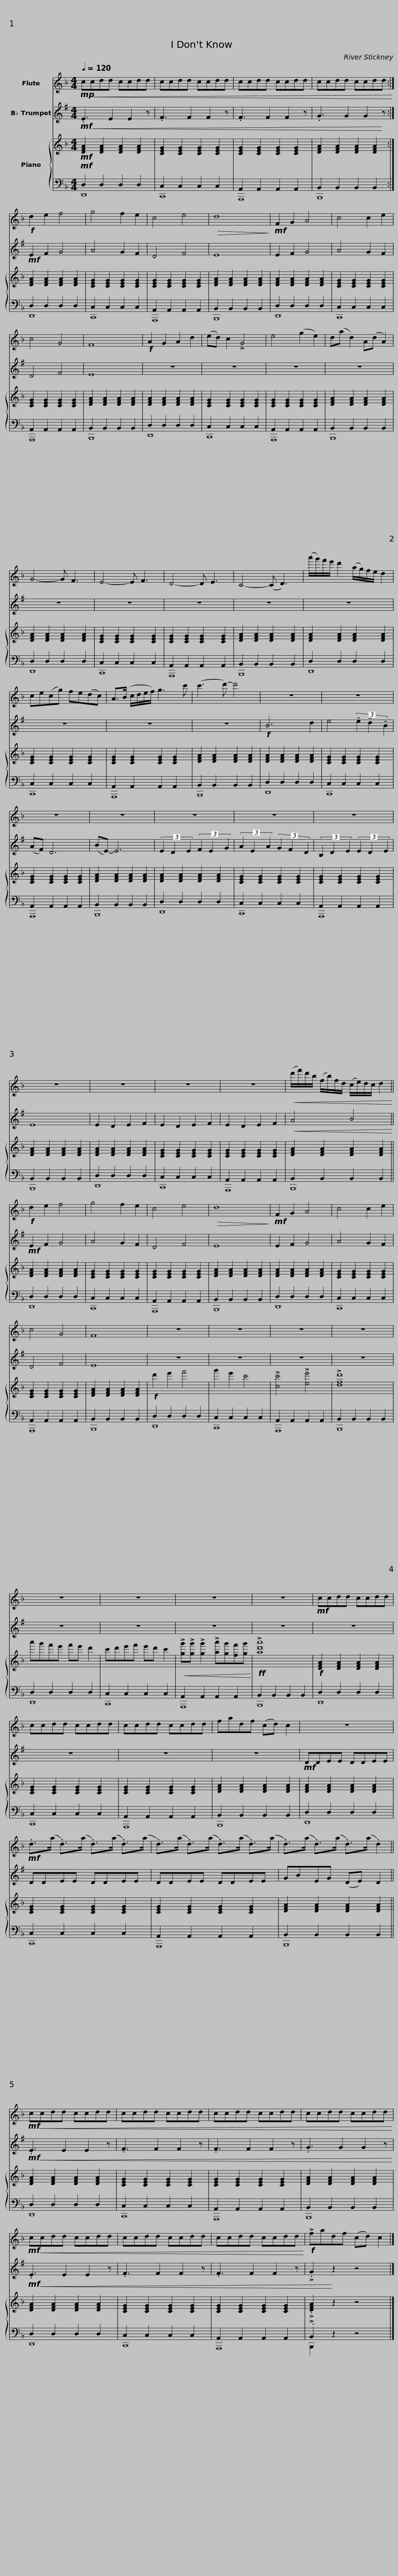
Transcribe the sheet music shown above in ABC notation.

X:1
%%score 1 2 { 3 | ( 4 5 ) }
L:1/8
Q:1/4=120
M:4/4
I:linebreak $
K:F
V:1 treble
V:2 treble transpose=-2
V:3 treble
V:4 bass
V:5 bass
V:1
!mp!!<(! ccdd ccdd | ccdd ccdd | ccdd ccdd | ccdd ccdd!<)! :|!f! d2 e2 f4 |$ %5
 g4 f2 e2 | c4 e4 |!>(! d8!>)! |!mf! F2 G2 A4 | c4 c2 e2 | %10
 c4 G4 | F8 |!f! A2 G2 A2 d2 |$ (ed) c2 !>!G4 | e4 (g2 e2) | %15
 d(a d2) A(d A2) | G4- G F3 | E4- E F3 | D4- D E3 |$ C4- (C D3) | %20
 (a'/g'/)f'/e'/ d'2 (a/g/)f/e/ d2 | ce(cg) fe(dc) | A>(B c/d/e/f/) g3 c' | (c'3 d'-) d'4 |$ z8 | %25
 z8 | z8 | z8 | z8 | z8 |$ %30
 z8 | z8 | z8 | z8 | z8 |$ %35
!<(! (d'/f'/)d'/b/ (f/b/)f/d/ (c/e/)d/c/ d2!<)! ||!f! d2 e2 f4 | g4 f2 e2 | c4 e4 |!>(! d8!>)! | %40
!mf! F2 G2 A4 |$ c4 c2 e2 | c4 G4 | F8 | z8 | %45
 z8 | z8 | z8 |$ z8 | z8 | %50
 z8 | z8 |!mf! ccdd ccdd |$ ccdd ccdd | ccdd ccdd | %55
 fadf (cd) c2 | z8 |$!mf! .d>(a .d>)(a .d>)(a .d>)(a | .d>)(a .d>)(a .d>)(a .d>)(a | .d>)(a .d>)(a .d>)(a .d2) || %60
!mf!!<(! ccdd ccdd |$ ccdd ccdd | ccdd ccdd | ccdd ccdd!<)! |!mf!!<(! ccdd ccdd | %65
 ccdd ccdd |$ ccdd ccdd!<)! |!f! !>!fadf (cd) c2 |] %68
V:2
[K:G]!mf!!<(! .E3 E2 E2 z | .F3 F2 F2 z | .F3 F2 F2 z | .G3 G2 G2!<)! z :|!mf! E2 F2 G4 |$ %5
 A4 G2 F2 | D4 F4 | E8 | E2 F2 G4 | A4 G2 F2 | %10
 D4 F4 | E8 | z8 |$ z8 | z8 | %15
 z8 | z8 | z8 | z8 |$ z8 | %20
 z8 | z8 | z8 | z8 |$!f! B6 d2 | %25
 e4 (3!tenuto!e2 !tenuto!d2 !tenuto!B2 | (AF) D6 | (BE-) E6 | (3E2 D2 E2 (3F2 E2 G2 | (3A2 E2 A2 (3G2 F2 D2 |$ %30
 (3B,2 D2 E2 (3E2 D2 E2 | E8 | E2 D2 E2 F2 | E2 D2 E2 F2 | E2 D2 E2 F2 |$ %35
!<(! A4 B4!<)! ||!mf! E2 F2 G4 | A4 G2 F2 | D4 F4 | E8 | %40
 E2 F2 G4 |$ A4 G2 F2 | D4 F4 | E8 | z8 | %45
 z8 | z8 | z8 |$ z8 | z8 | %50
 z8 | z8 | z8 |$ z8 | z8 | %55
 z8 |!mf! DDEE DDEE |$ DDEE DDEE | DDEE DDEE | GBEG (DE) D2 || %60
!mf!!<(! .E3 E2 E2 z |$ .F3 F2 F2 z | .F3 F2 F2 z | .G3 G2 G2 z!<)! |!mf!!<(! .E3 E2 E2 z | %65
 .F3 F2 F2 z |$ .F3 F2 F2 z | !>!.G2!<)! z2 z4 |] %68
V:3
!mf! [DFA]2 [DFA]2 [DFA]2 [DFA]2 | [CEG]2 [CEG]2 [CEG]2 [CEG]2 | [CEG]2 [CEG]2 [CEG]2 [CEG]2 | [DFA]2 [DFA]2 [DFA]2 [DFA]2 :| [DFA]2 [DFA]2 [DFA]2 [DFA]2 |$ %5
 [CEG]2 [CEG]2 [CEG]2 [CEG]2 | [CEG]2 [CEG]2 [CEG]2 [CEG]2 | [DFA]2 [DFA]2 [DFA]2 [DFA]2 | [DFA]2 [DFA]2 [DFA]2 [DFA]2 | [CEG]2 [CEG]2 [CEG]2 [CEG]2 | %10
 [CEG]2 [CEG]2 [CEG]2 [CEG]2 | [DFA]2 [DFA]2 [DFA]2 [DFA]2 | [DFA]2 [DFA]2 [DFA]2 [DFA]2 |$ [CEG]2 [CEG]2 [CEG]2 [CEG]2 | [CEG]2 [CEG]2 [CEG]2 [CEG]2 | %15
 [DFA]2 [DFA]2 [DFA]2 [DFA]2 | [DFA]2 [DFA]2 [DFA]2 [DFA]2 | [CEG]2 [CEG]2 [CEG]2 [CEG]2 | [CEG]2 [CEG]2 [CEG]2 [CEG]2 |$ [DFA]2 [DFA]2 [DFA]2 [DFA]2 | %20
 [DFA]2 [DFA]2 [DFA]2 [DFA]2 | [CEG]2 [CEG]2 [CEG]2 [CEG]2 | [CEG]2 [CEG]2 [CEG]2 [CEG]2 | [DFA]2 [DFA]2 [DFA]2 [DFA]2 |$ [DFA]2 [DFA]2 [DFA]2 [DFA]2 | %25
 [CEG]2 [CEG]2 [CEG]2 [CEG]2 | [CEG]2 [CEG]2 [CEG]2 [CEG]2 | [DFA]2 [DFA]2 [DFA]2 [DFA]2 | [DFA]2 [DFA]2 [DFA]2 [DFA]2 | [CEG]2 [CEG]2 [CEG]2 [CEG]2 |$ %30
 [CEG]2 [CEG]2 [CEG]2 [CEG]2 | [DFA]2 [DFA]2 [DFA]2 [DFA]2 | [DFA]2 [DFA]2 [DFA]2 [DFA]2 | [CEG]2 [CEG]2 [CEG]2 [CEG]2 | [CEG]2 [CEG]2 [CEG]2 [CEG]2 |$ %35
 [DFA]2 [DFA]2 [DFA]2 [DFA]2 || [DFA]2 [DFA]2 [DFA]2 [DFA]2 | [CEG]2 [CEG]2 [CEG]2 [CEG]2 | [CEG]2 [CEG]2 [CEG]2 [CEG]2 | [DFA]2 [DFA]2 [DFA]2 [DFA]2 | %40
 [DFA]2 [DFA]2 [DFA]2 [DFA]2 |$ [CEG]2 [CEG]2 [CEG]2 [CEG]2 | [CEG]2 [CEG]2 [CEG]2 [CEG]2 | [DFA]2 [DFA]2 [DFA]2 [DFA]2 |!f! d'2 e'2 f'4 | %45
 g'2 e'2 c'4 | !>![cc']4 !>![ee']4 | !>![dfd']8 |$ a'g'f'e' f'e' d'2 | c'd'e'f' e'd' c'2 | %50
!<(! !>![gg']!>![gg'] !>![gg']2 !>![aa'][gg'][ff'][gg']!<)! |!ff! !>![ad'a']8 |!f! [DFA]2 [DFA]2 [DFA]2 [DFA]2 |$ [CEG]2 [CEG]2 [CEG]2 [CEG]2 | [CEG]2 [CEG]2 [CEG]2 [CEG]2 | %55
 [DFA]2 [DFA]2 [DFA]2 [DFA]2 | [DFA]2 [DFA]2 [DFA]2 [DFA]2 |$ [CEG]2 [CEG]2 [CEG]2 [CEG]2 | [CEG]2 [CEG]2 [CEG]2 [CEG]2 | [DFA]2 [DFA]2 [DFA]2 [DFA]2 || %60
 [DFA]2 [DFA]2 [DFA]2 [DFA]2 |$ [CEG]2 [CEG]2 [CEG]2 [CEG]2 | [CEG]2 [CEG]2 [CEG]2 [CEG]2 | [DFA]2 [DFA]2 [DFA]2 [DFA]2 | [DFA]2 [DFA]2 [DFA]2 [DFA]2 | %65
 [CEG]2 [CEG]2 [CEG]2 [CEG]2 |$ [CEG]2 [CEG]2 [CEG]2 [CEG]2 | !>!.[DFA]2 z2 z4 |] %68
V:4
!mf! D,2 D,2 D,2 D,2 | C,2 C,2 C,2 C,2 | A,,2 A,,2 A,,2 A,,2 | B,,2 B,,2 B,,2 B,,2 :| D,2 D,2 D,2 D,2 |$ %5
 C,2 C,2 C,2 C,2 | A,,2 A,,2 A,,2 A,,2 | B,,2 B,,2 B,,2 B,,2 | D,2 D,2 D,2 D,2 | C,2 C,2 C,2 C,2 | %10
 A,,2 A,,2 A,,2 A,,2 | B,,2 B,,2 B,,2 B,,2 | D,2 D,2 D,2 D,2 |$ C,2 C,2 C,2 C,2 | A,,2 A,,2 A,,2 A,,2 | %15
 B,,2 B,,2 B,,2 B,,2 | D,2 D,2 D,2 D,2 | C,2 C,2 C,2 C,2 | A,,2 A,,2 A,,2 A,,2 |$ B,,2 B,,2 B,,2 B,,2 | %20
 D,2 D,2 D,2 D,2 | C,2 C,2 C,2 C,2 | A,,2 A,,2 A,,2 A,,2 | B,,2 B,,2 B,,2 B,,2 |$ D,2 D,2 D,2 D,2 | %25
 C,2 C,2 C,2 C,2 | A,,2 A,,2 A,,2 A,,2 | B,,2 B,,2 B,,2 B,,2 | D,2 D,2 D,2 D,2 | C,2 C,2 C,2 C,2 |$ %30
 A,,2 A,,2 A,,2 A,,2 | B,,2 B,,2 B,,2 B,,2 | D,2 D,2 D,2 D,2 | C,2 C,2 C,2 C,2 | A,,2 A,,2 A,,2 A,,2 |$ %35
 B,,2 B,,2 B,,2 B,,2 || D,2 D,2 D,2 D,2 | C,2 C,2 C,2 C,2 | A,,2 A,,2 A,,2 A,,2 | B,,2 B,,2 B,,2 B,,2 | %40
 D,2 D,2 D,2 D,2 |$ C,2 C,2 C,2 C,2 | A,,2 A,,2 A,,2 A,,2 | B,,2 B,,2 B,,2 B,,2 | D,2 D,2 D,2 D,2 | %45
 C,2 C,2 C,2 C,2 | A,,2 A,,2 A,,2 A,,2 | B,,2 B,,2 B,,2 B,,2 |$ D,2 D,2 D,2 D,2 | C,2 C,2 C,2 C,2 | %50
 A,,2 A,,2 A,,2 A,,2 | B,,2 B,,2 B,,2 B,,2 | D,2 D,2 D,2 D,2 |$ C,2 C,2 C,2 C,2 | A,,2 A,,2 A,,2 A,,2 | %55
 B,,2 B,,2 B,,2 B,,2 | D,2 D,2 D,2 D,2 |$ C,2 C,2 C,2 C,2 | A,,2 A,,2 A,,2 A,,2 | B,,2 B,,2 B,,2 B,,2 || %60
 D,2 D,2 D,2 D,2 |$ C,2 C,2 C,2 C,2 | A,,2 A,,2 A,,2 A,,2 | B,,2 B,,2 B,,2 B,,2 | D,2 D,2 D,2 D,2 | %65
 C,2 C,2 C,2 C,2 |$ A,,2 A,,2 A,,2 A,,2 | !>!.B,,2 z2 z4 |] %68
V:5
 D,,8 | C,,8 | A,,,8 | B,,,8 :| D,,8 |$ %5
 C,,8 | A,,,8 | B,,,8 | D,,8 | C,,8 | %10
 A,,,8 | B,,,8 | D,,8 |$ C,,8 | A,,,8 | %15
 B,,,8 | D,,8 | C,,8 | A,,,8 |$ B,,,8 | %20
 D,,8 | C,,8 | A,,,8 | B,,,8 |$ D,,8 | %25
 C,,8 | A,,,8 | B,,,8 | D,,8 | C,,8 |$ %30
 A,,,8 | B,,,8 | D,,8 | C,,8 | A,,,8 |$ %35
 B,,,8 || D,,8 | C,,8 | A,,,8 | B,,,8 | %40
 D,,8 |$ C,,8 | A,,,8 | B,,,8 | D,,8 | %45
 C,,8 | A,,,8 | B,,,8 |$ D,,8 | C,,8 | %50
 A,,,8 | B,,,8 | D,,8 |$ C,,8 | A,,,8 | %55
 B,,,8 | D,,8 |$ C,,8 | A,,,8 | B,,,8 || %60
 D,,8 |$ C,,8 | A,,,8 | B,,,8 | D,,8 | %65
 C,,8 |$ A,,,8 | B,,,2 z2 z4 |] %68
